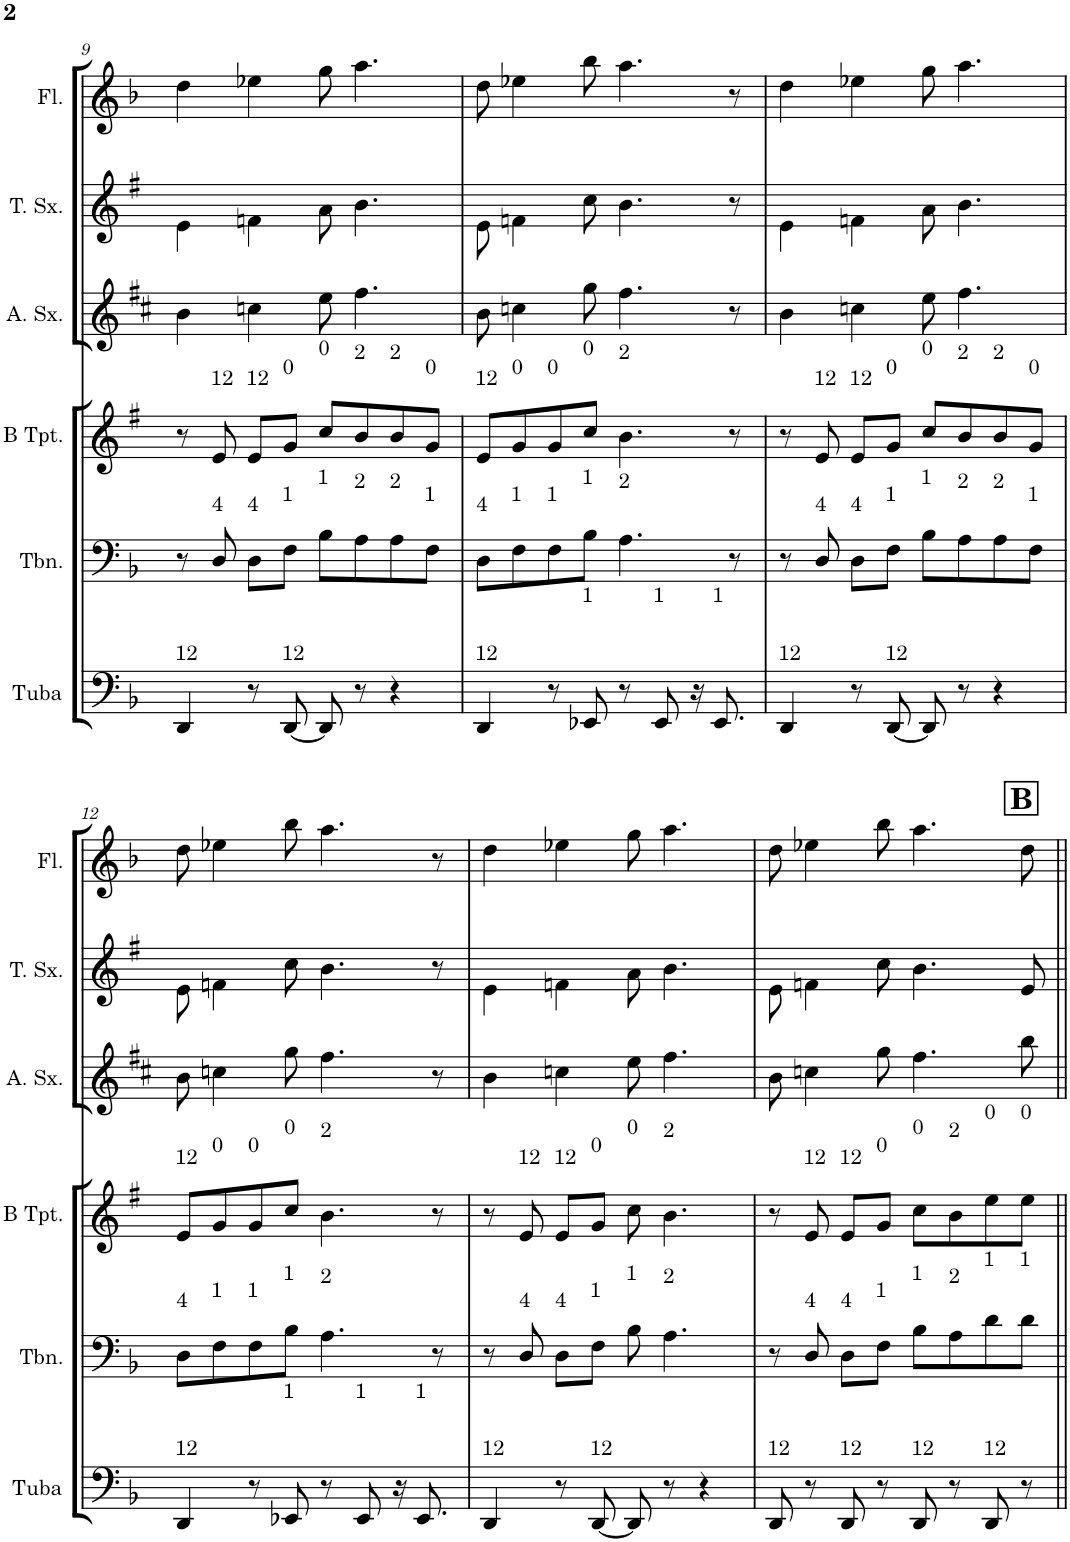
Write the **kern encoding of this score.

**kern	**kern	**kern	**kern	**kern	**kern
*part6	*part5	*part4	*part3	*part2	*part1
*staff6	*staff5	*staff4	*staff3	*staff2	*staff1
*I"Tuba	*I"Trombone	*I"Trumpet in B	*I"Alto Sax.	*I"Tenor Sax.	*I"Flauta Transversal
*I'Tuba	*I'Tbn.	*	*I'A. Sx.	*I'T. Sx.	*I'Fl.
!!LO:PB:g=z
*clefF4	*clefF4	*clefG2	*clefG2	*clefG2	*clefG2
*	*	*Trd1c2	*Trd5c9	*Trd8c14	*
*k[b-]	*k[b-]	*k[f#]	*k[f#c#]	*k[f#]	*k[b-]
*d:	*d:	*e:	*b:	*e:	*d:
*M4/4	*M4/4	*M4/4	*M4/4	*M4/4	*M4/4
*met(c)	*met(c)	*met(c)	*met(c)	*met(c)	*met(c)
=9	=9	=9	=9	=9	=9
!LO:TX:a:t=12	!	!	!	!	!
4DD/	8r	8r	4b\	4e\	4dd\
!	!	!LO:TX:a:t=12	!	!	!
!	!LO:TX:a:t=4	!	!	!	!
.	8D/	8e/	.	.	.
!	!	!LO:TX:a:t=12	!	!	!
!	!LO:TX:a:t=4	!	!	!	!
8r	8D\L	8e/L	4ccn\	4fn\	4ee-X\
!	!	!LO:TX:a:t=0	!	!	!
!	!LO:TX:a:t=1	!	!	!	!
!LO:TX:a:t=12	!	!	!	!	!
[8DD/	8F\J	8g/J	.	.	.
!	!	!LO:TX:a:t=0	!	!	!
!	!LO:TX:a:t=1	!	!	!	!
8DD/]	8B-\L	8cc/L	8ee\	8a\	8gg\
!	!	!LO:TX:a:t=2	!	!	!
!	!LO:TX:a:t=2	!	!	!	!
8r	8A\	8b/	4.ff#\	4.b\	4.aa\
!	!	!LO:TX:a:t=2	!	!	!
!	!LO:TX:a:t=2	!	!	!	!
4r	8A\	8b/	.	.	.
!	!	!LO:TX:a:t=0	!	!	!
!	!LO:TX:a:t=1	!	!	!	!
.	8F\J	8g/J	.	.	.
=10	=10	=10	=10	=10	=10
!	!	!LO:TX:a:t=12	!	!	!
!	!LO:TX:a:t=4	!	!	!	!
!LO:TX:a:t=12	!	!	!	!	!
4DD/	8D\L	8e/L	8b\	8e\	8dd\
!	!	!LO:TX:a:t=0	!	!	!
!	!LO:TX:a:t=1	!	!	!	!
.	8F\	8g/	4ccn\	4fn\	4ee-X\
!	!	!LO:TX:a:t=0	!	!	!
!	!LO:TX:a:t=1	!	!	!	!
8r	8F\	8g/	.	.	.
!	!	!LO:TX:a:t=0	!	!	!
!	!LO:TX:a:t=1	!	!	!	!
!LO:TX:a:t=1	!	!	!	!	!
8EE-X/	8B-\J	8cc/J	8gg\	8cc\	8bb-\
!	!	!LO:TX:a:t=2	!	!	!
!	!LO:TX:a:t=2	!	!	!	!
8r	4.A\	4.b\	4.ff#\	4.b\	4.aa\
!LO:TX:a:t=1	!	!	!	!	!
8EE-/	.	.	.	.	.
16r	.	.	.	.	.
!LO:TX:a:t=1	!	!	!	!	!
8.EE-/	.	.	.	.	.
.	8r	8r	8r	8r	8r
=11	=11	=11	=11	=11	=11
!LO:TX:a:t=12	!	!	!	!	!
4DD/	8r	8r	4b\	4e\	4dd\
!	!	!LO:TX:a:t=12	!	!	!
!	!LO:TX:a:t=4	!	!	!	!
.	8D/	8e/	.	.	.
!	!	!LO:TX:a:t=12	!	!	!
!	!LO:TX:a:t=4	!	!	!	!
8r	8D\L	8e/L	4ccn\	4fn\	4ee-X\
!	!	!LO:TX:a:t=0	!	!	!
!	!LO:TX:a:t=1	!	!	!	!
!LO:TX:a:t=12	!	!	!	!	!
[8DD/	8F\J	8g/J	.	.	.
!	!	!LO:TX:a:t=0	!	!	!
!	!LO:TX:a:t=1	!	!	!	!
8DD/]	8B-\L	8cc/L	8ee\	8a\	8gg\
!	!	!LO:TX:a:t=2	!	!	!
!	!LO:TX:a:t=2	!	!	!	!
8r	8A\	8b/	4.ff#\	4.b\	4.aa\
!	!	!LO:TX:a:t=2	!	!	!
!	!LO:TX:a:t=2	!	!	!	!
4r	8A\	8b/	.	.	.
!	!	!LO:TX:a:t=0	!	!	!
!	!LO:TX:a:t=1	!	!	!	!
.	8F\J	8g/J	.	.	.
!!LO:LB:g=z
=12	=12	=12	=12	=12	=12
!	!	!LO:TX:a:t=12	!	!	!
!	!LO:TX:a:t=4	!	!	!	!
!LO:TX:a:t=12	!	!	!	!	!
4DD/	8D\L	8e/L	8b\	8e\	8dd\
!	!	!LO:TX:a:t=0	!	!	!
!	!LO:TX:a:t=1	!	!	!	!
.	8F\	8g/	4ccn\	4fn\	4ee-X\
!	!	!LO:TX:a:t=0	!	!	!
!	!LO:TX:a:t=1	!	!	!	!
8r	8F\	8g/	.	.	.
!	!	!LO:TX:a:t=0	!	!	!
!	!LO:TX:a:t=1	!	!	!	!
!LO:TX:a:t=1	!	!	!	!	!
8EE-X/	8B-\J	8cc/J	8gg\	8cc\	8bb-\
!	!	!LO:TX:a:t=2	!	!	!
!	!LO:TX:a:t=2	!	!	!	!
8r	4.A\	4.b\	4.ff#\	4.b\	4.aa\
!LO:TX:a:t=1	!	!	!	!	!
8EE-/	.	.	.	.	.
16r	.	.	.	.	.
!LO:TX:a:t=1	!	!	!	!	!
8.EE-/	.	.	.	.	.
.	8r	8r	8r	8r	8r
=13	=13	=13	=13	=13	=13
!LO:TX:a:t=12	!	!	!	!	!
4DD/	8r	8r	4b\	4e\	4dd\
!	!	!LO:TX:a:t=12	!	!	!
!	!LO:TX:a:t=4	!	!	!	!
.	8D/	8e/	.	.	.
!	!	!LO:TX:a:t=12	!	!	!
!	!LO:TX:a:t=4	!	!	!	!
8r	8D\L	8e/L	4ccn\	4fn\	4ee-X\
!	!	!LO:TX:a:t=0	!	!	!
!	!LO:TX:a:t=1	!	!	!	!
!LO:TX:a:t=12	!	!	!	!	!
[8DD/	8F\J	8g/J	.	.	.
!	!	!LO:TX:a:t=0	!	!	!
!	!LO:TX:a:t=1	!	!	!	!
8DD/]	8B-\	8cc\	8ee\	8a\	8gg\
!	!	!LO:TX:a:t=2	!	!	!
!	!LO:TX:a:t=2	!	!	!	!
8r	4.A\	4.b\	4.ff#\	4.b\	4.aa\
4r	.	.	.	.	.
!!LO:REH:place=s1:a:B:cj:fs=14:t=B:qo=3.5
=14	=14	=14	=14	=14	=14
!LO:TX:a:t=12	!	!	!	!	!
8DD/	8r	8r	8b\	8e\	8dd\
!	!	!LO:TX:a:t=12	!	!	!
!	!LO:TX:a:t=4	!	!	!	!
8r	8D/	8e/	4ccn\	4fn\	4ee-X\
!	!	!LO:TX:a:t=12	!	!	!
!	!LO:TX:a:t=4	!	!	!	!
!LO:TX:a:t=12	!	!	!	!	!
8DD/	8D\L	8e/L	.	.	.
!	!	!LO:TX:a:t=0	!	!	!
!	!LO:TX:a:t=1	!	!	!	!
8r	8F\J	8g/J	8gg\	8cc\	8bb-\
!	!	!LO:TX:a:t=0	!	!	!
!	!LO:TX:a:t=1	!	!	!	!
!LO:TX:a:t=12	!	!	!	!	!
8DD/	8B-\L	8cc\L	4.ff#\	4.b\	4.aa\
!	!	!LO:TX:a:t=2	!	!	!
!	!LO:TX:a:t=2	!	!	!	!
8r	8A\	8b\	.	.	.
!	!	!LO:TX:a:t=0	!	!	!
!	!LO:TX:a:t=1	!	!	!	!
!LO:TX:a:t=12	!	!	!	!	!
8DD/	8d\	8ee\	.	.	.
!	!	!LO:TX:a:t=0	!	!	!
!	!LO:TX:a:t=1	!	!	!	!
8r	8d\J	8ee\J	8bb\	8e/	8dd\
=||	=||	=||	=||	=||	=||
*-	*-	*-	*-	*-	*-
